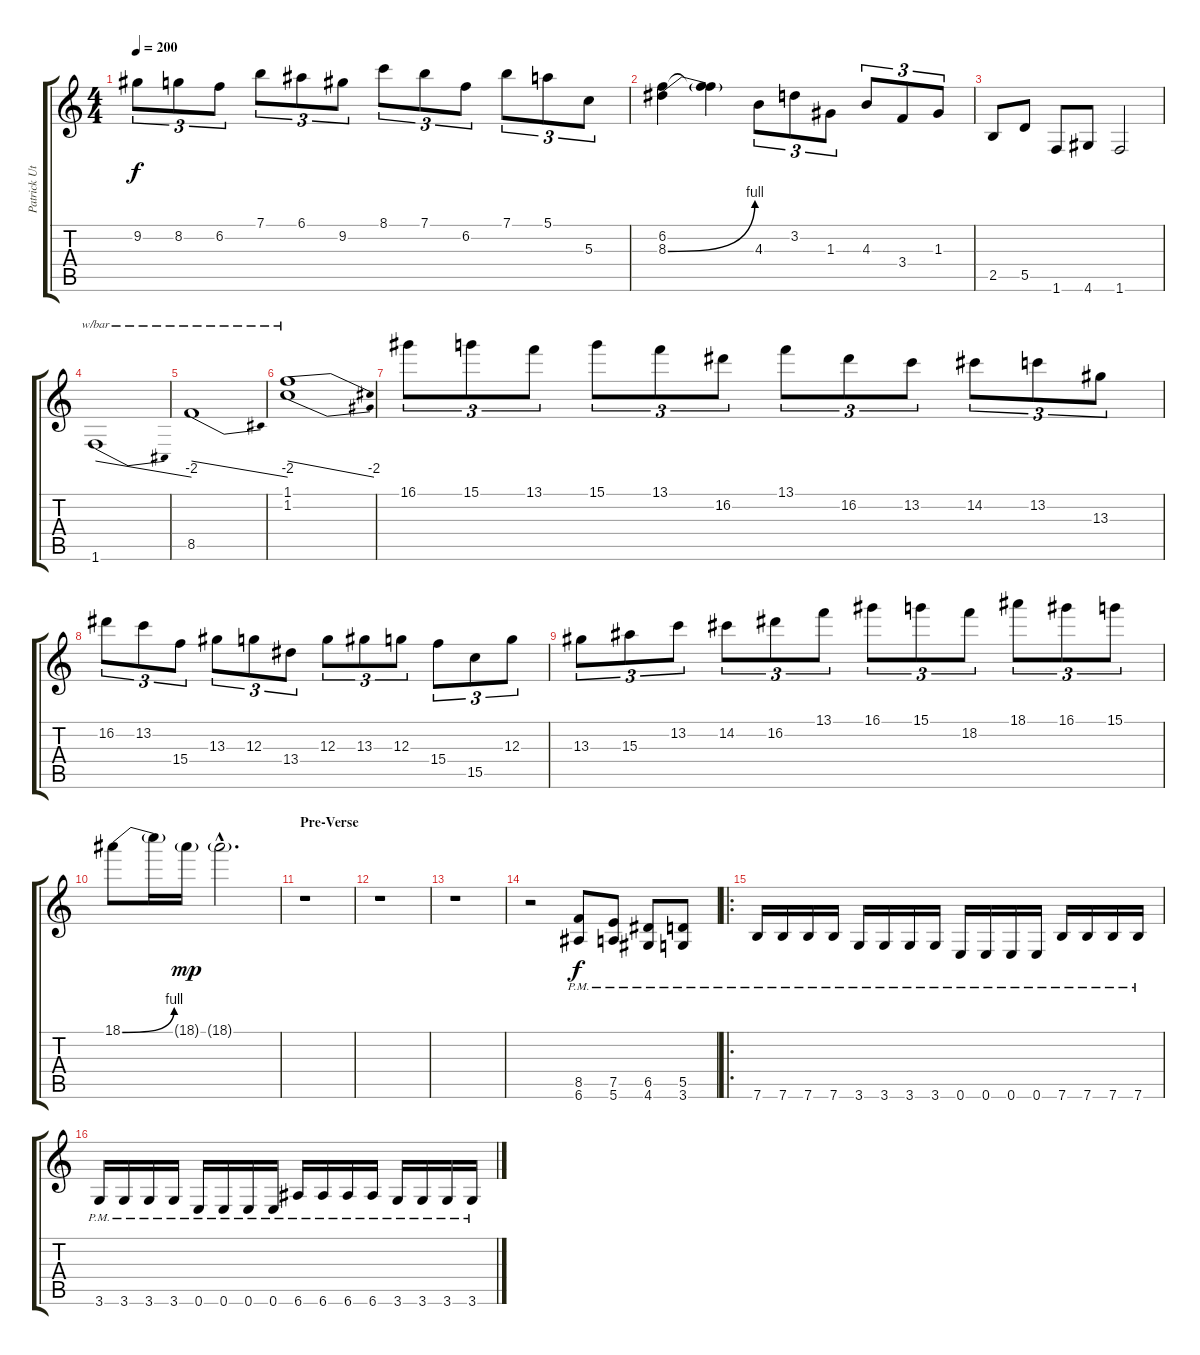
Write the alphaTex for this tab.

\track ("Patrick Uterwijk" "Patrick Ut") {instrument distortionguitar}
\staff {score tabs}
\tuning (E4 B3 G3 D3 A2 E2) {hide}
\ts (4 4)
\tempo 200
\clef g2
\ks c
9.2.8{tu (3 2) dy f} 8.2.8{tu (3 2)} 6.2.8{tu (3 2)} 7.1.8{tu (3 2)} 6.1.8{tu (3 2)} 9.2.8{tu (3 2)} 8.1.8{tu (3 2)} 7.1.8{tu (3 2)} 6.2.8{tu (3 2)} 7.1.8{tu (3 2)} 5.1.8{tu (3 2)} 5.3.8{tu (3 2)} |
(6.2 8.3{be (bend 0 0 60 4)}).4 (6.2{t} 8.3{t}).4 4.3.8{tu (3 2)} 3.2.8{tu (3 2)} 1.3.8{tu (3 2)} 4.3.8{tu (3 2)} 3.4.8{tu (3 2)} 1.3.8{tu (3 2)} |
2.5.8 5.5.8 1.6.8 4.6.8 1.6.2 |
1.6.1{tbe (dive default 0 0 60 -8)} |
8.5.1{tbe (dive default 0 0 60 -8)} |
(1.1 1.2).1{tbe (dive default 0 0 60 -8)} |
16.1.8{tu (3 2)} 15.1.8{tu (3 2)} 13.1.8{tu (3 2)} 15.1.8{tu (3 2)} 13.1.8{tu (3 2)} 16.2.8{tu (3 2)} 13.1.8{tu (3 2)} 16.2.8{tu (3 2)} 13.2.8{tu (3 2)} 14.2.8{tu (3 2)} 13.2.8{tu (3 2)} 13.3.8{tu (3 2)} |
16.2.8{tu (3 2)} 13.2.8{tu (3 2)} 15.4.8{tu (3 2)} 13.3.8{tu (3 2)} 12.3.8{tu (3 2)} 13.4.8{tu (3 2)} 12.3.8{tu (3 2)} 13.3.8{tu (3 2)} 12.3.8{tu (3 2)} 15.4.8{tu (3 2)} 15.5.8{tu (3 2)} 12.3.8{tu (3 2)} |
13.3.8{tu (3 2)} 15.3.8{tu (3 2)} 13.2.8{tu (3 2)} 14.2.8{tu (3 2)} 16.2.8{tu (3 2)} 13.1.8{tu (3 2)} 16.1.8{tu (3 2)} 15.1.8{tu (3 2)} 18.2.8{tu (3 2)} 18.1.8{tu (3 2)} 16.1.8{tu (3 2)} 15.1.8{tu (3 2)} |
18.1{be (bend 0 0 60 4)}.8 18.1{t}.16 18.1{g}.16{dy mp} 18.1{g hac}.2{d} |
\section ("" "Pre-Verse")
r.1 |
r.1 |
r.1 |
r.2{volume 13 balance 1} (8.5{pm} 6.6{pm}).8{dy f} (7.5{pm} 5.6{pm}).8 (6.5{pm} 4.6{pm}).8 (5.5{pm} 3.6{pm}).8 |
\ro
7.6{pm}.16 7.6{pm}.16 7.6{pm}.16 7.6{pm}.16 3.6{pm}.16 3.6{pm}.16 3.6{pm}.16 3.6{pm}.16 0.6{pm}.16 0.6{pm}.16 0.6{pm}.16 0.6{pm}.16 7.6{pm}.16 7.6{pm}.16 7.6{pm}.16 7.6{pm}.16 |
3.6{pm}.16 3.6{pm}.16 3.6{pm}.16 3.6{pm}.16 0.6{pm}.16 0.6{pm}.16 0.6{pm}.16 0.6{pm}.16 6.6{pm}.16 6.6{pm}.16 6.6{pm}.16 6.6{pm}.16 3.6{pm}.16 3.6{pm}.16 3.6{pm}.16 3.6{pm}.16
